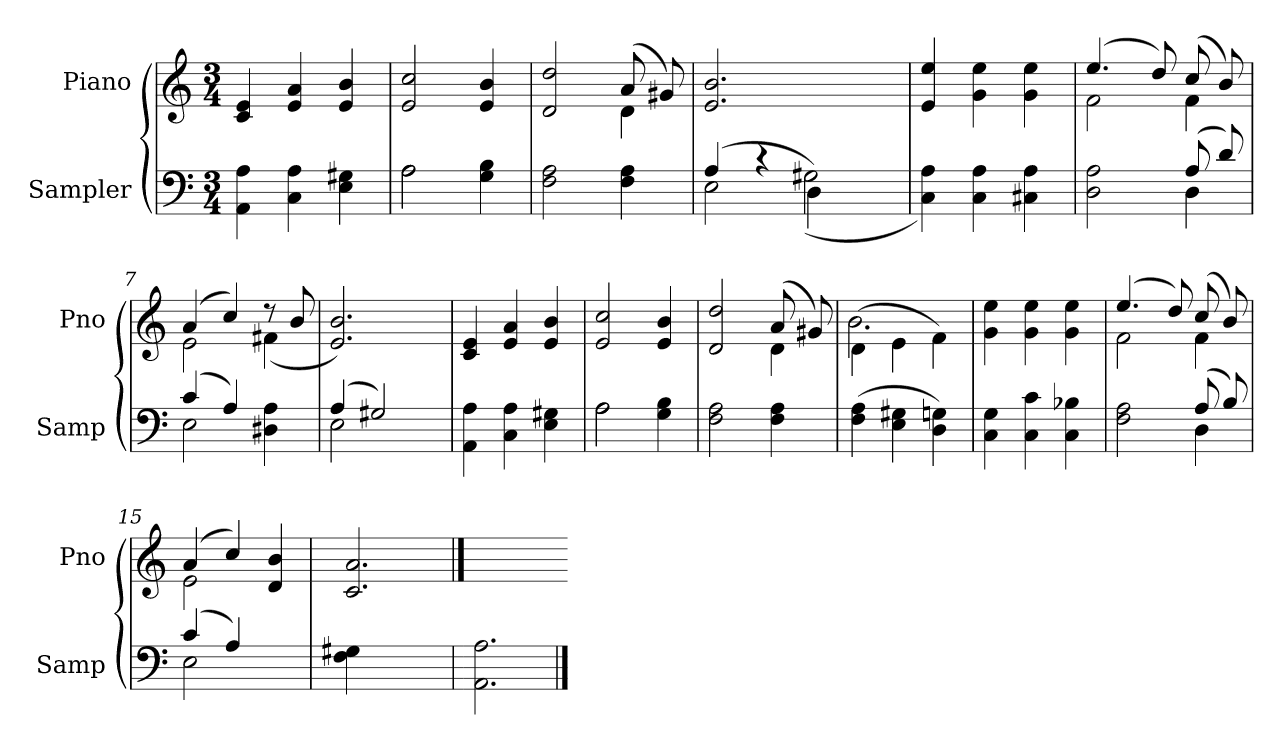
**kern	**kern
*part2	*part1
*staff2	*staff1
*I"Sampler	*I"Piano
*I'Samp	*I'Pno
*clefF4	*clefG2
*M3/4	*M3/4
=1	=1
4AA 4A	4c 4e
4C 4A	4e 4a
4E 4G#X	4e 4b
=2	=2
*^	*
2A\	2A	2e 2cc
4G 4B	4ryy	4e 4b
*v	*v	*
=3	=3
*	*^
2F 2A	2d 2dd	2ryy
4F 4A	(8a/	4d
.	8g#X/)	.
*	*v	*v
=4	=4
*^	*
(4A/	2E	2.e 2.b
4r	.	.
4D\)	(2G#X	.
4ryy	.	4ryy
*v	*v	*
=5	=5
4C 4A)	4e 4ee
4C 4A	4g 4ee
4C#X 4A	4g 4ee
=6	=6
*^	*^
2D 2A	2ryy	(4.ee/	2f
.	.	8dd/)	.
(8A/	4D	(8cc/	4f
8d/)	.	8b/)	.
=7	=7	=7	=7
(4c/	2E	(4a/	2e
4A/)	.	4cc/)	.
4D#X 4A	4ryy	8r	(4f#X
.	.	8b/	.
*	*	*v	*v
=8	=8	=8
(4A/	2E	2.e 2.b)
2G#X)	.	.
.	4ryy	.
*v	*v	*
=9	=9
4AA 4A	4c 4e
4C 4A	4e 4a
4E 4G#X	4e 4b
=10	=10
*^	*
2A\	2A	2e 2cc
4G 4B	4ryy	4e 4b
*v	*v	*
=11	=11
*	*^
2F 2A	2d 2dd	2ryy
4F 4A	(8a/	4d
.	8g#X/)	.
=12	=12	=12
(4F 4A	(4d\	2.b
4E 4G#X	4e\	.
4D 4Gn)	4f\)	.
*	*v	*v
=13	=13
4C 4G	4g 4ee
4C 4c	4g 4ee
4C 4B-X	4g 4ee
=14	=14
*^	*^
2F 2A	2ryy	(4.ee/	2f
.	.	8dd/)	.
(8A/	4D	(8cc/	4f
8B/)	.	8b/)	.
=15	=15	=15	=15
(4c/	2E	(4a/	2e
4A/)	.	4cc/)	.
4ryy	4ryy	4d 4b	4ryy
*v	*v	*	*
*	*v	*v
=16	=16
4F 4G#X	2.c 2.a
2ryy	.
=	==
2.AA 2.A	2.ryy
==	=
*-	*-
